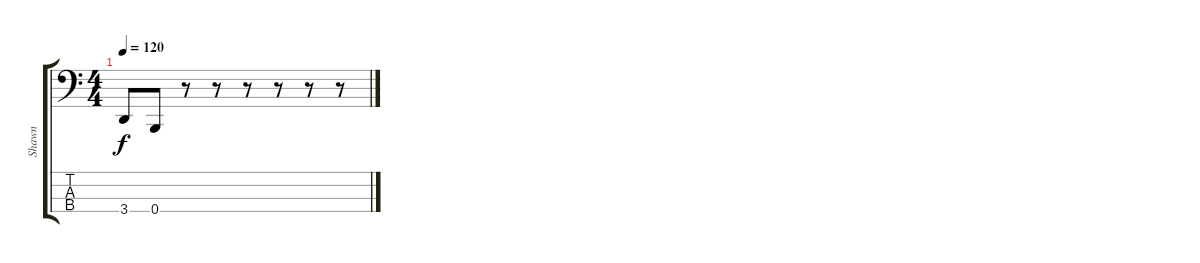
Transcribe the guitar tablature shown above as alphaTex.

\track ("Shawn" "Shawn") {instrument electricbassfinger}
\staff {score tabs}
\tuning (E2 B1 Gb1 B0) {hide}
\ts (4 4)
\tempo 120
\clef f4
\ks c
3.4.8{dy f} 0.4.8 r.8 r.8 r.8 r.8 r.8 r.8
